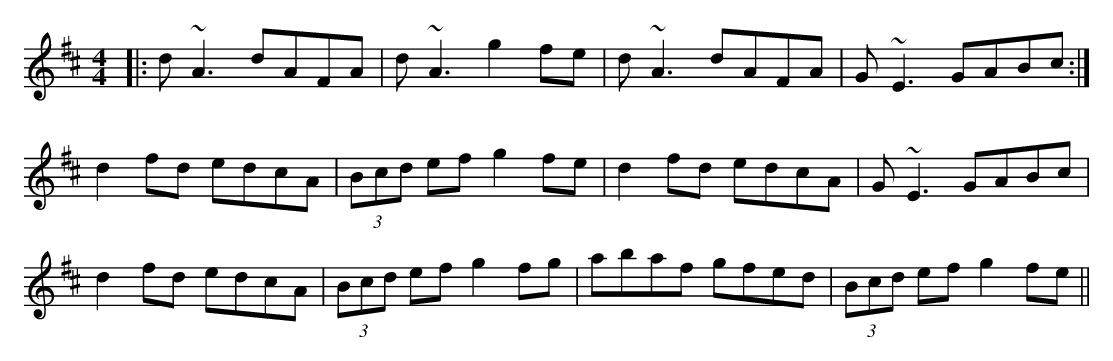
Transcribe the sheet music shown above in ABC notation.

X:1
M:4/4
K:D
|:d~A3 dAFA|d~A3 g2fe|d~A3 dAFA|G~E3 GABc:|
d2fd edcA|(3Bcd ef g2fe|d2fd edcA|G~E3 GABc|
d2fd edcA|(3Bcd ef g2fg|abaf gfed|(3Bcd ef g2fe||
